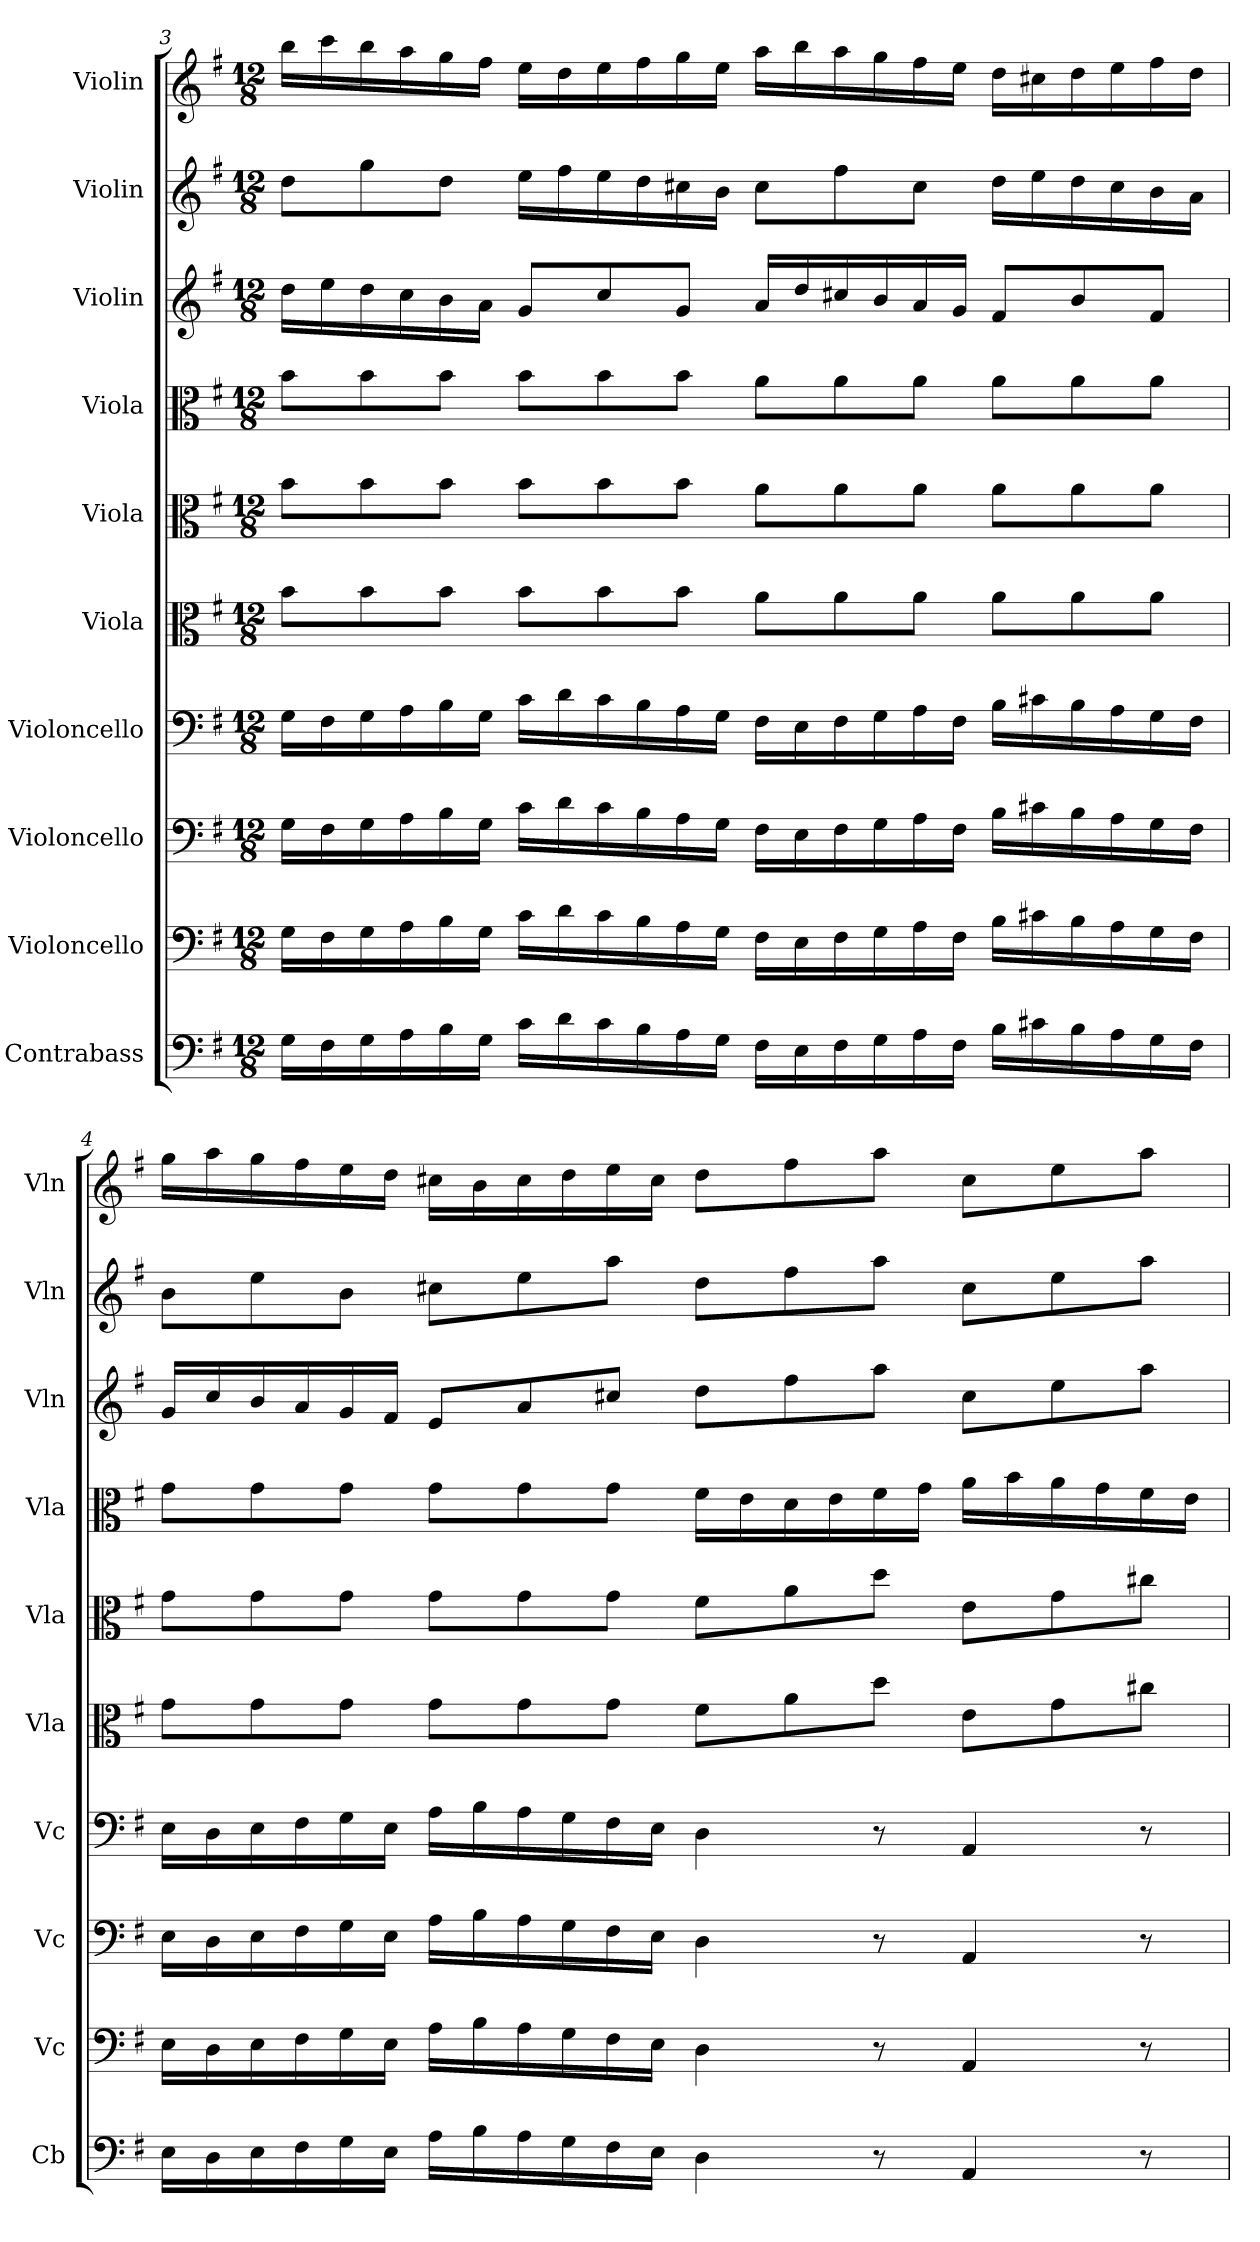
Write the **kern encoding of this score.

**kern	**kern	**kern	**kern	**kern	**kern	**kern	**kern	**kern	**kern
*part10	*part9	*part8	*part7	*part6	*part5	*part4	*part3	*part2	*part1
*staff10	*staff9	*staff8	*staff7	*staff6	*staff5	*staff4	*staff3	*staff2	*staff1
*I"Contrabass	*I"Violoncello	*I"Violoncello	*I"Violoncello	*I"Viola	*I"Viola	*I"Viola	*I"Violin	*I"Violin	*I"Violin
*I'Cb	*I'Vc	*I'Vc	*I'Vc	*I'Vla	*I'Vla	*I'Vla	*I'Vln	*I'Vln	*I'Vln
*clefF4	*clefF4	*clefF4	*clefF4	*clefC3	*clefC3	*clefC3	*clefG2	*clefG2	*clefG2
*k[f#]	*k[f#]	*k[f#]	*k[f#]	*k[f#]	*k[f#]	*k[f#]	*k[f#]	*k[f#]	*k[f#]
*G:	*G:	*G:	*G:	*G:	*G:	*G:	*G:	*G:	*G:
*M12/8	*M12/8	*M12/8	*M12/8	*M12/8	*M12/8	*M12/8	*M12/8	*M12/8	*M12/8
=3	=3	=3	=3	=3	=3	=3	=3	=3	=3
16G\LL	16G\LL	16G\LL	16G\LL	8b\L	8b\L	8b\L	16dd\LL	8dd\L	16bb\LL
16F#\	16F#\	16F#\	16F#\	.	.	.	16ee\	.	16ccc\
16G\	16G\	16G\	16G\	8b\	8b\	8b\	16dd\	8gg\	16bb\
16A\	16A\	16A\	16A\	.	.	.	16cc\	.	16aa\
16B\	16B\	16B\	16B\	8b\J	8b\J	8b\J	16b\	8dd\J	16gg\
16G\JJ	16G\JJ	16G\JJ	16G\JJ	.	.	.	16a\JJ	.	16ff#\JJ
16c\LL	16c\LL	16c\LL	16c\LL	8b\L	8b\L	8b\L	8g/L	16ee\LL	16ee\LL
16d\	16d\	16d\	16d\	.	.	.	.	16ff#\	16dd\
16c\	16c\	16c\	16c\	8b\	8b\	8b\	8cc/	16ee\	16ee\
16B\	16B\	16B\	16B\	.	.	.	.	16dd\	16ff#\
16A\	16A\	16A\	16A\	8b\J	8b\J	8b\J	8g/J	16cc#X\	16gg\
16G\JJ	16G\JJ	16G\JJ	16G\JJ	.	.	.	.	16b\JJ	16ee\JJ
16F#\LL	16F#\LL	16F#\LL	16F#\LL	8a\L	8a\L	8a\L	16a/LL	8cc#\L	16aa\LL
16E\	16E\	16E\	16E\	.	.	.	16dd/	.	16bb\
16F#\	16F#\	16F#\	16F#\	8a\	8a\	8a\	16cc#X/	8ff#\	16aa\
16G\	16G\	16G\	16G\	.	.	.	16b/	.	16gg\
16A\	16A\	16A\	16A\	8a\J	8a\J	8a\J	16a/	8cc#\J	16ff#\
16F#\JJ	16F#\JJ	16F#\JJ	16F#\JJ	.	.	.	16g/JJ	.	16ee\JJ
16B\LL	16B\LL	16B\LL	16B\LL	8a\L	8a\L	8a\L	8f#/L	16dd\LL	16dd\LL
16c#X\	16c#X\	16c#X\	16c#X\	.	.	.	.	16ee\	16cc#X\
16B\	16B\	16B\	16B\	8a\	8a\	8a\	8b/	16dd\	16dd\
16A\	16A\	16A\	16A\	.	.	.	.	16cc#\	16ee\
16G\	16G\	16G\	16G\	8a\J	8a\J	8a\J	8f#/J	16b\	16ff#\
16F#\JJ	16F#\JJ	16F#\JJ	16F#\JJ	.	.	.	.	16a\JJ	16dd\JJ
=4	=4	=4	=4	=4	=4	=4	=4	=4	=4
16E\LL	16E\LL	16E\LL	16E\LL	8g\L	8g\L	8g\L	16g/LL	8b\L	16gg\LL
16D\	16D\	16D\	16D\	.	.	.	16cc/	.	16aa\
16E\	16E\	16E\	16E\	8g\	8g\	8g\	16b/	8ee\	16gg\
16F#\	16F#\	16F#\	16F#\	.	.	.	16a/	.	16ff#\
16G\	16G\	16G\	16G\	8g\J	8g\J	8g\J	16g/	8b\J	16ee\
16E\JJ	16E\JJ	16E\JJ	16E\JJ	.	.	.	16f#/JJ	.	16dd\JJ
16A\LL	16A\LL	16A\LL	16A\LL	8g\L	8g\L	8g\L	8e/L	8cc#X\L	16cc#X\LL
16B\	16B\	16B\	16B\	.	.	.	.	.	16b\
16A\	16A\	16A\	16A\	8g\	8g\	8g\	8a/	8ee\	16cc#\
16G\	16G\	16G\	16G\	.	.	.	.	.	16dd\
16F#\	16F#\	16F#\	16F#\	8g\J	8g\J	8g\J	8cc#X/J	8aa\J	16ee\
16E\JJ	16E\JJ	16E\JJ	16E\JJ	.	.	.	.	.	16cc#\JJ
4D\	4D\	4D\	4D\	8f#\L	8f#\L	16f#\LL	8dd\L	8dd\L	8dd\L
.	.	.	.	.	.	16e\	.	.	.
.	.	.	.	8a\	8a\	16d\	8ff#\	8ff#\	8ff#\
.	.	.	.	.	.	16e\	.	.	.
8r	8r	8r	8r	8dd\J	8dd\J	16f#\	8aa\J	8aa\J	8aa\J
.	.	.	.	.	.	16g\JJ	.	.	.
4AA/	4AA/	4AA/	4AA/	8e\L	8e\L	16a\LL	8cc#\L	8cc#\L	8cc#\L
.	.	.	.	.	.	16b\	.	.	.
.	.	.	.	8g\	8g\	16a\	8ee\	8ee\	8ee\
.	.	.	.	.	.	16g\	.	.	.
8r	8r	8r	8r	8cc#X\J	8cc#X\J	16f#\	8aa\J	8aa\J	8aa\J
.	.	.	.	.	.	16e\JJ	.	.	.
=	=	=	=	=	=	=	=	=	=
*-	*-	*-	*-	*-	*-	*-	*-	*-	*-
